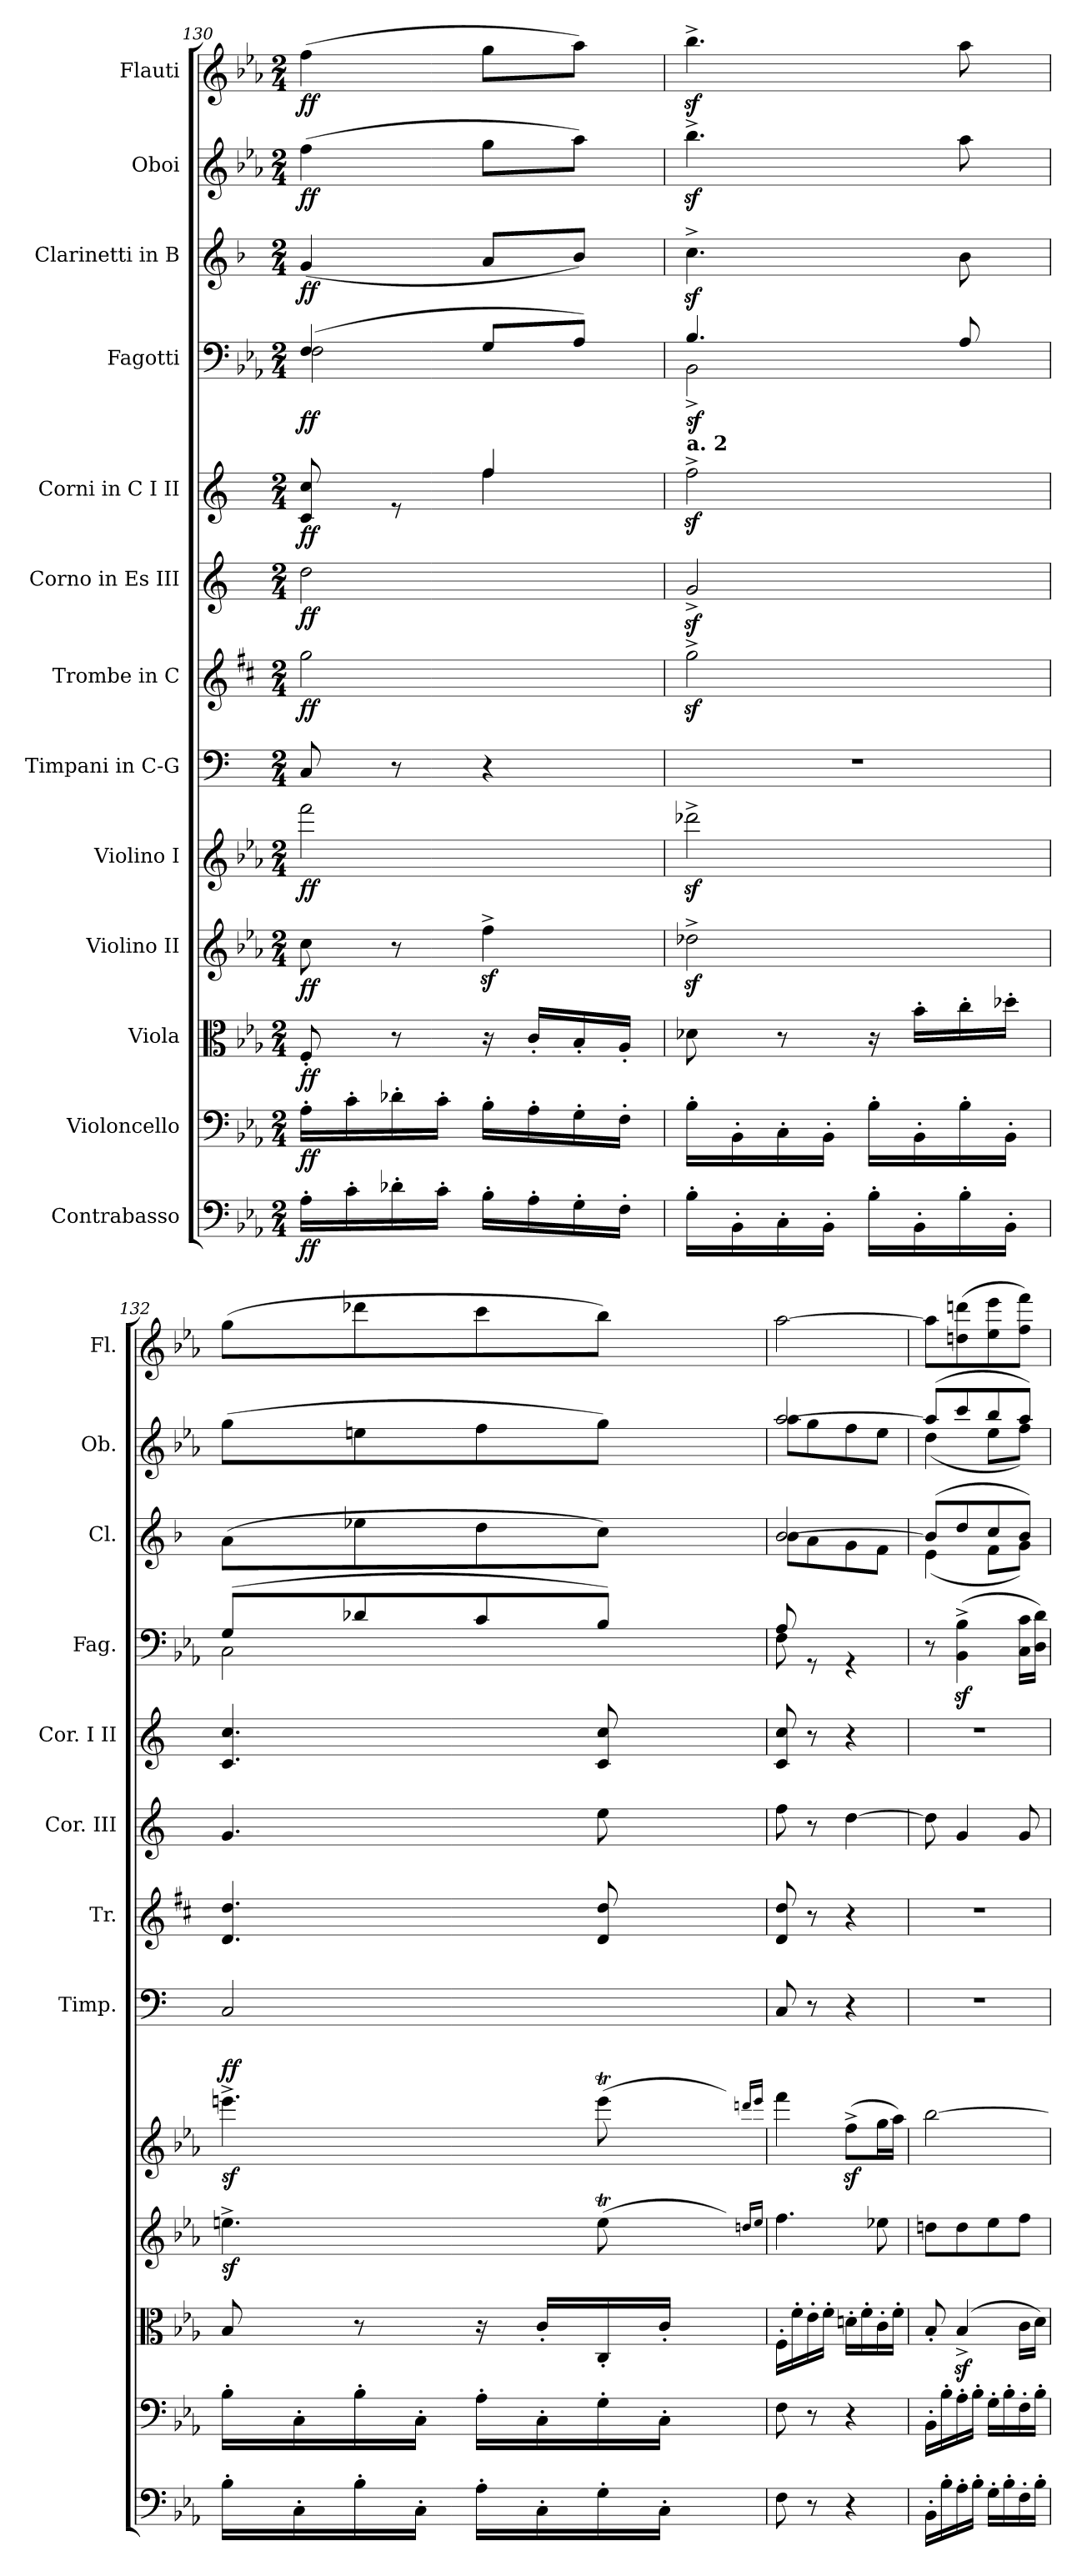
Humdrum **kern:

**kern	**dynam	**kern	**dynam	**kern	**dynam	**kern	**dynam	**kern	**dynam	**kern	**dynam	**kern	**dynam	**kern	**dynam	**kern	**dynam	**kern	**dynam	**kern	**dynam	**kern	**dynam	**kern	**dynam
*part13	*part13	*part12	*part12	*part11	*part11	*part10	*part10	*part9	*part9	*part8	*part8	*part7	*part7	*part6	*part6	*part5	*part5	*part4	*part4	*part3	*part3	*part2	*part2	*part1	*part1
*staff13	*staff13	*staff12	*staff12	*staff11	*staff11	*staff10	*staff10	*staff9	*staff9	*staff8	*staff8	*staff7	*staff7	*staff6	*staff6	*staff5	*staff5	*staff4	*staff4	*staff3	*staff3	*staff2	*staff2	*staff1	*staff1
*I"Contrabasso	*	*I"Violoncello	*	*I"Viola	*	*I"Violino II	*	*I"Violino I	*	*I"Timpani in C-G	*	*I"Trombe in C	*	*I"Corno in Es III	*	*I"Corni in C I II	*	*I"Fagotti	*	*I"Clarinetti in B	*	*I"Oboi	*	*I"Flauti	*
*	*	*	*	*	*	*	*	*	*	*I'Timp.	*	*I'Tr.	*	*I'Cor. III	*	*I'Cor. I II	*	*I'Fag.	*	*I'Cl.	*	*I'Ob.	*	*I'Fl.	*
*clefF4	*	*clefF4	*	*clefC3	*	*clefG2	*	*clefG2	*	*clefF4	*	*clefG2	*	*clefG2	*	*clefG2	*	*clefF4	*	*clefG2	*	*clefG2	*	*clefG2	*
*ITrd7c12	*	*	*	*	*	*	*	*	*	*	*	*ITrd1c2	*	*ITrd5c9	*	*ITrd7c12	*	*	*	*ITrd1c2	*	*	*	*	*
*k[b-e-a-]	*	*k[b-e-a-]	*	*k[b-e-a-]	*	*k[b-e-a-]	*	*k[b-e-a-]	*	*k[]	*	*k[]	*	*k[b-e-a-]	*	*k[]	*	*k[b-e-a-]	*	*k[b-e-a-]	*	*k[b-e-a-]	*	*k[b-e-a-]	*
*M2/4	*	*M2/4	*	*M2/4	*	*M2/4	*	*M2/4	*	*M2/4	*	*M2/4	*	*M2/4	*	*M2/4	*	*M2/4	*	*M2/4	*	*M2/4	*	*M2/4	*
=130	=130	=130	=130	=130	=130	=130	=130	=130	=130	=130	=130	=130	=130	=130	=130	=130	=130	=130	=130	=130	=130	=130	=130	=130	=130
*	*	*	*	*	*	*	*	*	*	*	*	*	*	*	*	*^	*	*^	*	*	*	*	*	*	*
!	!LO:DY:b	!	!LO:DY:b	!	!LO:DY:b	!	!LO:DY:b	!	!LO:DY:b	!	!	!	!LO:DY:b	!	!LO:DY:b	!	!	!LO:DY:b	!	!	!LO:DY:b	!	!LO:DY:b	!	!LO:DY:b	!	!LO:DY:b
16AA-'\LL	ff	16A-'\LL	ff	8F'/	ff	8cc\	ff	2fff\	ff	8C/	.	2ff\	ff	2f\	ff	8C/ 8c/	4ryy	ff	(4F/	2F\	ff	(4f/	ff	(4ff\	ff	(4ff\	ff
16C'\	.	16c'\	.	.	.	.	.	.	.	.	.	.	.	.	.	.	.	.	.	.	.	.	.	.	.	.	.
16D-X'\	.	16d-X'\	.	8r	.	8r	.	.	.	8r	.	.	.	.	.	8re	.	.	.	.	.	.	.	.	.	.	.
16C'\JJ	.	16c'\JJ	.	.	.	.	.	.	.	.	.	.	.	.	.	.	.	.	.	.	.	.	.	.	.	.	.
16BB-'\LL	.	16B-'\LL	.	16r	.	4ffz<^\	.	.	.	4r	.	.	.	.	.	4f/	4f\	.	8G/L	.	.	8g/L	.	8gg\L	.	8gg\L	.
16AA-'\	.	16A-'\	.	16c'/LL	.	.	.	.	.	.	.	.	.	.	.	.	.	.	.	.	.	.	.	.	.	.	.
16GG'\	.	16G'\	.	16B-'/	.	.	.	.	.	.	.	.	.	.	.	.	.	.	8A-/J)	.	.	8a-/J)	.	8aa-\J)	.	8aa-\J)	.
16FF'\JJ	.	16F'\JJ	.	16A-'/JJ	.	.	.	.	.	.	.	.	.	.	.	.	.	.	.	.	.	.	.	.	.	.	.
*	*	*	*	*	*	*	*	*	*	*	*	*	*	*	*	*v	*v	*	*	*	*	*	*	*	*	*	*
=131	=131	=131	=131	=131	=131	=131	=131	=131	=131	=131	=131	=131	=131	=131	=131	=131	=131	=131	=131	=131	=131	=131	=131	=131	=131	=131
!	!	!	!	!	!	!	!	!	!	!	!	!	!	!	!	!LO:TX:a:B:t=a. 2	!	!	!	!	!	!	!	!	!	!
!	!	!	!	!	!	!	!	!	!	!	!	!	!	!	!	!	!	!	!	!LO:DY:b	!	!	!	!	!	!
16BB-'\LL	.	16B-'\LL	.	8d-X\	.	2dd-Xz<^\	.	2ddd-Xz<^\	.	2r	.	2ffz<^\	.	2B-z<^/	.	2fz<^\	.	4.B-/	2BB-^\	sf	4.b-z<^\	.	4.bb-z<^\	.	4.bb-z<^\	.
16BBB-'\	.	16BB-'\	.	.	.	.	.	.	.	.	.	.	.	.	.	.	.	.	.	.	.	.	.	.	.	.
16CC'\	.	16C'\	.	8r	.	.	.	.	.	.	.	.	.	.	.	.	.	.	.	.	.	.	.	.	.	.
16BBB-'\JJ	.	16BB-'\JJ	.	.	.	.	.	.	.	.	.	.	.	.	.	.	.	.	.	.	.	.	.	.	.	.
16BB-'\LL	.	16B-'\LL	.	16r	.	.	.	.	.	.	.	.	.	.	.	.	.	.	.	.	.	.	.	.	.	.
16BBB-'\	.	16BB-'\	.	16b-'\LL	.	.	.	.	.	.	.	.	.	.	.	.	.	.	.	.	.	.	.	.	.	.
16BB-'\	.	16B-'\	.	16cc'\	.	.	.	.	.	.	.	.	.	.	.	.	.	8A-/	.	.	8a-\	.	8aa-\	.	8aa-\	.
16BBB-'\JJ	.	16BB-'\JJ	.	16dd-X'\JJ	.	.	.	.	.	.	.	.	.	.	.	.	.	.	.	.	.	.	.	.	.	.
=132	=132	=132	=132	=132	=132	=132	=132	=132	=132	=132	=132	=132	=132	=132	=132	=132	=132	=132	=132	=132	=132	=132	=132	=132	=132	=132
*	*	*	*	*	*	*^	*	*^	*	*^	*	*	*	*	*	*	*	*	*	*	*	*	*	*	*	*
!	!	!	!	!	!	!	!	!LO:DY:b	!	!	!LO:DY:b	!	!	!LO:DY:b	!	!	!	!	!	!	!	!	!	!	!	!	!	!	!
*	*	*	*	*	*	*	*	*	*	*	*	*tremolo	*	*	*	*	*	*	*	*	*	*	*	*	*	*	*	*	*
16BB-'\LL	.	16B-'\LL	.	8B-/	.	4.een^\	4.ryy	sf	4.eeen^\	4.ryy	sf	2C/	64C!yyLLLL	ff	4.c/ 4.cc/	.	4.B-/	.	4.C/ 4.c/	.	(8G/L	2C\	.	(8g\L	.	(8gg\L	.	(8gg\L	.
.	.	.	.	.	.	.	.	.	.	.	.	.	64C!yy	.	.	.	.	.	.	.	.	.	.	.	.	.	.	.	.
.	.	.	.	.	.	.	.	.	.	.	.	.	64C!yy	.	.	.	.	.	.	.	.	.	.	.	.	.	.	.	.
.	.	.	.	.	.	.	.	.	.	.	.	.	64C!yy	.	.	.	.	.	.	.	.	.	.	.	.	.	.	.	.
16CC'\	.	16C'\	.	.	.	.	.	.	.	.	.	.	64C!yy	.	.	.	.	.	.	.	.	.	.	.	.	.	.	.	.
.	.	.	.	.	.	.	.	.	.	.	.	.	64C!yy	.	.	.	.	.	.	.	.	.	.	.	.	.	.	.	.
.	.	.	.	.	.	.	.	.	.	.	.	.	64C!yy	.	.	.	.	.	.	.	.	.	.	.	.	.	.	.	.
.	.	.	.	.	.	.	.	.	.	.	.	.	64C!yy	.	.	.	.	.	.	.	.	.	.	.	.	.	.	.	.
16BB-'\	.	16B-'\	.	8r	.	.	.	.	.	.	.	.	64C!yy	.	.	.	.	.	.	.	8d-X/	.	.	8dd-X\	.	8een\	.	8ddd-X\	.
.	.	.	.	.	.	.	.	.	.	.	.	.	64C!yy	.	.	.	.	.	.	.	.	.	.	.	.	.	.	.	.
.	.	.	.	.	.	.	.	.	.	.	.	.	64C!yy	.	.	.	.	.	.	.	.	.	.	.	.	.	.	.	.
.	.	.	.	.	.	.	.	.	.	.	.	.	64C!yy	.	.	.	.	.	.	.	.	.	.	.	.	.	.	.	.
16CC'\JJ	.	16C'\JJ	.	.	.	.	.	.	.	.	.	.	64C!yy	.	.	.	.	.	.	.	.	.	.	.	.	.	.	.	.
.	.	.	.	.	.	.	.	.	.	.	.	.	64C!yy	.	.	.	.	.	.	.	.	.	.	.	.	.	.	.	.
.	.	.	.	.	.	.	.	.	.	.	.	.	64C!yy	.	.	.	.	.	.	.	.	.	.	.	.	.	.	.	.
.	.	.	.	.	.	.	.	.	.	.	.	.	64C!yy	.	.	.	.	.	.	.	.	.	.	.	.	.	.	.	.
16AA-'\LL	.	16A-'\LL	.	16r	.	.	.	.	.	.	.	.	64C!yy	.	.	.	.	.	.	.	8c/	.	.	8cc\	.	8ff\	.	8ccc\	.
.	.	.	.	.	.	.	.	.	.	.	.	.	64C!yy	.	.	.	.	.	.	.	.	.	.	.	.	.	.	.	.
.	.	.	.	.	.	.	.	.	.	.	.	.	64C!yy	.	.	.	.	.	.	.	.	.	.	.	.	.	.	.	.
.	.	.	.	.	.	.	.	.	.	.	.	.	64C!yy	.	.	.	.	.	.	.	.	.	.	.	.	.	.	.	.
16CC'\	.	16C'\	.	16c'/LL	.	.	.	.	.	.	.	.	64C!yy	.	.	.	.	.	.	.	.	.	.	.	.	.	.	.	.
.	.	.	.	.	.	.	.	.	.	.	.	.	64C!yy	.	.	.	.	.	.	.	.	.	.	.	.	.	.	.	.
.	.	.	.	.	.	.	.	.	.	.	.	.	64C!yy	.	.	.	.	.	.	.	.	.	.	.	.	.	.	.	.
.	.	.	.	.	.	.	.	.	.	.	.	.	64C!yy	.	.	.	.	.	.	.	.	.	.	.	.	.	.	.	.
16GG'\	.	16G'\	.	16C'/	.	(8eet\	64ee!yy	.	(8eeet\	64eee!yy	.	.	64C!yy	.	8c/ 8cc/	.	8g\	.	8C/ 8c/	.	8B-/J)	.	.	8b-\J)	.	8gg\J)	.	8bb-\J)	.
.	.	.	.	.	.	.	64ff!yy	.	.	64fff!yy	.	.	64C!yy	.	.	.	.	.	.	.	.	.	.	.	.	.	.	.	.
.	.	.	.	.	.	.	64ee!yy	.	.	64eee!yy	.	.	64C!yy	.	.	.	.	.	.	.	.	.	.	.	.	.	.	.	.
.	.	.	.	.	.	.	64ff!yy	.	.	64fff!yy	.	.	64C!yy	.	.	.	.	.	.	.	.	.	.	.	.	.	.	.	.
16CC'\JJ	.	16C'\JJ	.	16c'/JJ	.	.	64ee!yy	.	.	64eee!yy	.	.	64C!yy	.	.	.	.	.	.	.	.	.	.	.	.	.	.	.	.
.	.	.	.	.	.	.	64ff!yy	.	.	64fff!yy	.	.	64C!yy	.	.	.	.	.	.	.	.	.	.	.	.	.	.	.	.
*	*	*	*	*	*	*	*Xtuplet	*	*	*Xtuplet	*	*	*	*	*	*	*	*	*	*	*	*	*	*	*	*	*	*	*
.	.	.	.	.	.	.	96ee!yy	.	.	96eee!yy	.	.	64C!yy	.	.	.	.	.	.	.	.	.	.	.	.	.	.	.	.
.	.	.	.	.	.	.	96dd!yy	.	.	96ddd!yy	.	.	.	.	.	.	.	.	.	.	.	.	.	.	.	.	.	.	.
.	.	.	.	.	.	.	.	.	.	.	.	.	64C!yyJJJJ	.	.	.	.	.	.	.	.	.	.	.	.	.	.	.	.
*	*	*	*	*	*	*	*	*	*	*	*	*Xtremolo	*	*	*	*	*	*	*	*	*	*	*	*	*	*	*	*	*
.	.	.	.	.	.	.	96ee!yy)	.	.	96eee!yy)	.	.	.	.	.	.	.	.	.	.	.	.	.	.	.	.	.	.	.
*	*	*	*	*	*	*v	*v	*	*	*	*	*v	*v	*	*	*	*	*	*	*	*	*	*	*	*	*	*	*	*
*	*	*	*	*	*	*	*	*v	*v	*	*	*	*	*	*	*	*	*	*	*	*	*	*	*	*	*	*
.	.	.	.	.	.	16qddn/LL	.	16qdddn/LL	.	.	.	.	.	.	.	.	.	.	.	.	.	.	.	.	.	.
.	.	.	.	.	.	16qee/JJ	.	16qeee/JJ	.	.	.	.	.	.	.	.	.	.	.	.	.	.	.	.	.	.
=133	=133	=133	=133	=133	=133	=133	=133	=133	=133	=133	=133	=133	=133	=133	=133	=133	=133	=133	=133	=133	=133	=133	=133	=133	=133	=133
*	*	*	*	*	*	*	*	*	*	*	*	*	*	*	*	*	*	*	*	*	*^	*	*^	*	*	*
8FF\	.	8F\	.	16F'\LL	.	4.ff\	.	4fff\	.	8C/	.	8c/ 8cc/	.	8a-\	.	8C/ 8c/	.	8A-/	8F\	.	[2a-/	8a-\L	.	[2aa-/	8aa-\L	.	[2aa-\	.
.	.	.	.	16f'\	.	.	.	.	.	.	.	.	.	.	.	.	.	.	.	.	.	.	.	.	.	.	.	.
8r	.	8r	.	16e-'\	.	.	.	.	.	8r	.	8r	.	8r	.	8r	.	8rGG	4.ryy	.	.	8g\	.	.	8gg\	.	.	.
.	.	.	.	16f'\JJ	.	.	.	.	.	.	.	.	.	.	.	.	.	.	.	.	.	.	.	.	.	.	.	.
4r	.	4r	.	16dn'\LL	.	.	.	(8ffz<^\L	.	4r	.	4r	.	[4f\	.	4r	.	4rGG	.	.	.	8f\	.	.	8ff\	.	.	.
.	.	.	.	16f'\	.	.	.	.	.	.	.	.	.	.	.	.	.	.	.	.	.	.	.	.	.	.	.	.
.	.	.	.	16c'\	.	8ee-X\	.	16gg\L	.	.	.	.	.	.	.	.	.	.	.	.	.	8e-\J	.	.	8ee-\J	.	.	.
.	.	.	.	16f'\JJ	.	.	.	16aa-\JJ)	.	.	.	.	.	.	.	.	.	.	.	.	.	.	.	.	.	.	.	.
*	*	*	*	*	*	*	*	*	*	*	*	*	*	*	*	*	*	*v	*v	*	*	*	*	*	*	*	*	*
=134	=134	=134	=134	=134	=134	=134	=134	=134	=134	=134	=134	=134	=134	=134	=134	=134	=134	=134	=134	=134	=134	=134	=134	=134	=134	=134	=134
16BBB-'\LL	.	16BB-'\LL	.	8B-'/	.	8ddn\L	.	[2bb-\	.	2r	.	2r	.	8f\]	.	2r	.	8r	.	(8a-/L]	(4d\	.	(8aa-/L]	(4dd\	.	8aa-\L]	.
16BB-'\	.	16B-'\	.	.	.	.	.	.	.	.	.	.	.	.	.	.	.	.	.	.	.	.	.	.	.	.	.
16AA-'\	.	16A-'\	.	(4B-z<^/	.	8dd\	.	.	.	.	.	.	.	4B-/	.	.	.	(4BB-\z<^ 4B-\z<^	.	8cc/	.	.	8ccc/	.	.	(8ddn\ 8dddn\	.
16BB-'\JJ	.	16B-'\JJ	.	.	.	.	.	.	.	.	.	.	.	.	.	.	.	.	.	.	.	.	.	.	.	.	.
16GG'\LL	.	16G'\LL	.	.	.	8ee-\	.	.	.	.	.	.	.	.	.	.	.	.	.	8b-/	8e-\L	.	8bb-/	8ee-\L	.	8ee-\ 8eee-\	.
16BB-'\	.	16B-'\	.	.	.	.	.	.	.	.	.	.	.	.	.	.	.	.	.	.	.	.	.	.	.	.	.
16FF'\	.	16F'\	.	16c\LL	.	8ff\J	.	.	.	.	.	.	.	8B-/	.	.	.	16C\ 16c\LL	.	8a-/J)	8f\J)	.	8aa-/J)	8ff\J)	.	8ff\ 8fff\J)	.
16BB-'\JJ	.	16B-'\JJ	.	16d\JJ)	.	.	.	.	.	.	.	.	.	.	.	.	.	16D\ 16d\JJ)	.	.	.	.	.	.	.	.	.
*	*	*	*	*	*	*	*	*	*	*	*	*	*	*	*	*	*	*	*	*v	*v	*	*	*	*	*	*
*	*	*	*	*	*	*	*	*	*	*	*	*	*	*	*	*	*	*	*	*	*	*v	*v	*	*	*
=	=	=	=	=	=	=	=	=	=	=	=	=	=	=	=	=	=	=	=	=	=	=	=	=	=
*-	*-	*-	*-	*-	*-	*-	*-	*-	*-	*-	*-	*-	*-	*-	*-	*-	*-	*-	*-	*-	*-	*-	*-	*-	*-
